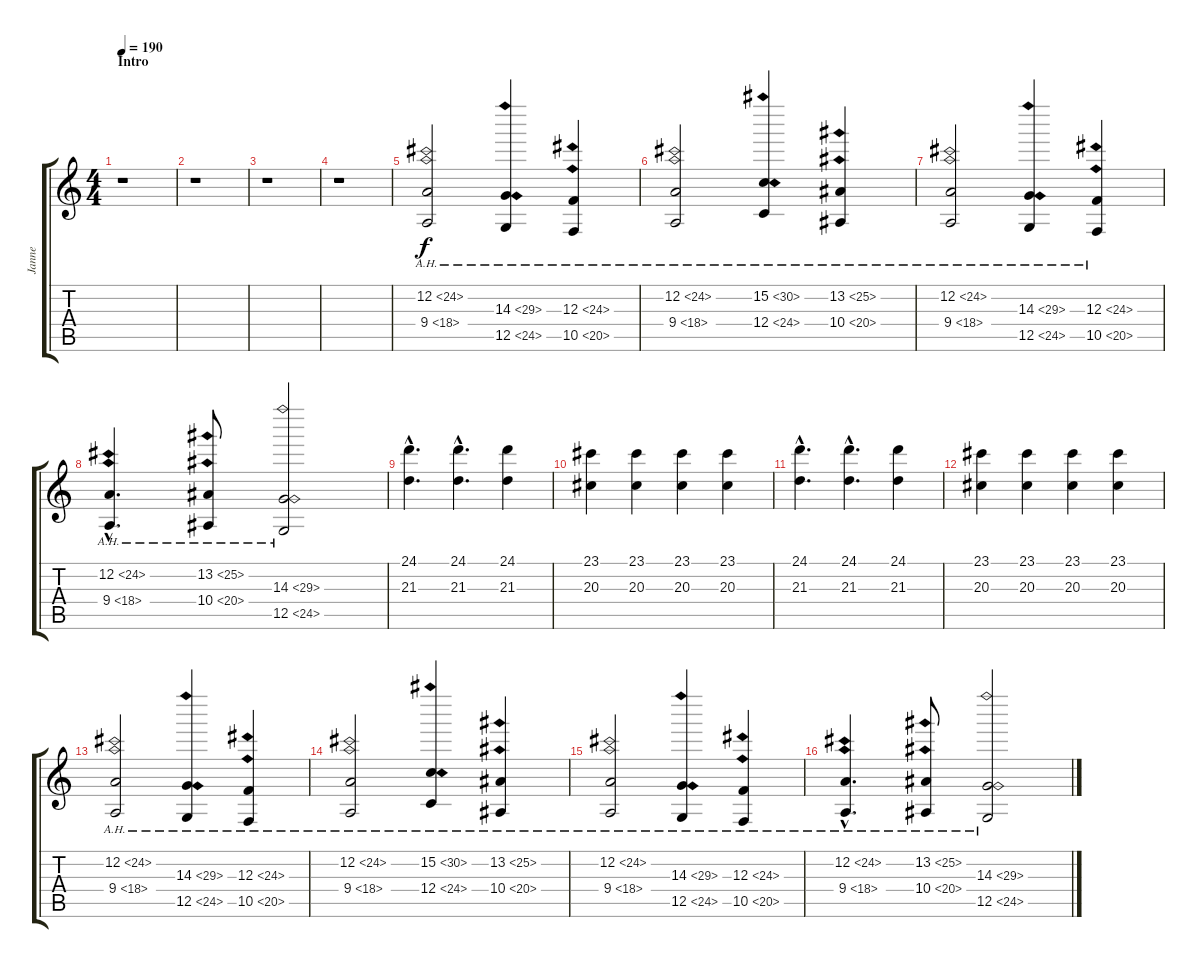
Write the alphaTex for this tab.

\track ("Janne" "Janne") {instrument stringensemble1}
\staff {score tabs}
\tuning (D4 A3 F3 C3 G2 D2) {hide}
\ts (4 4)
\section ("" "Intro")
\tempo 190
\clef g2
\ks c
r.1{dy f instrument stringensemble1} |
r.1 |
r.1 |
r.1 |
(12.2{ah 12} 9.4{ah 9}).2 (14.3{ah 15} 12.5{ah 12}).4 (12.3{ah 12} 10.5{ah 10}).4 |
(12.2{ah 12} 9.4{ah 9}).2 (15.2{ah 15} 12.4{ah 12}).4 (13.2{ah 12} 10.4{ah 10}).4 |
(12.2{ah 12} 9.4{ah 9}).2 (14.3{ah 15} 12.5{ah 12}).4 (12.3{ah 12} 10.5{ah 10}).4 |
(12.2{ah 12 hac} 9.4{ah 9 hac}).4{d} (13.2{ah 12} 10.4{ah 10}).8 (14.3{ah 15} 12.5{ah 12}).2 |
(24.1{hac} 21.3{hac}).4{d instrument orchestrahit} (24.1{hac} 21.3{hac}).4{d} (24.1 21.3).4 |
(23.1 20.3).4 (23.1 20.3).4 (23.1 20.3).4 (23.1 20.3).4 |
(24.1{hac} 21.3{hac}).4{d instrument orchestrahit} (24.1{hac} 21.3{hac}).4{d} (24.1 21.3).4 |
(23.1 20.3).4 (23.1 20.3).4 (23.1 20.3).4 (23.1 20.3).4 |
(12.2{ah 12} 9.4{ah 9}).2{instrument stringensemble1} (14.3{ah 15} 12.5{ah 12}).4 (12.3{ah 12} 10.5{ah 10}).4 |
(12.2{ah 12} 9.4{ah 9}).2 (15.2{ah 15} 12.4{ah 12}).4 (13.2{ah 12} 10.4{ah 10}).4 |
(12.2{ah 12} 9.4{ah 9}).2 (14.3{ah 15} 12.5{ah 12}).4 (12.3{ah 12} 10.5{ah 10}).4 |
(12.2{ah 12 hac} 9.4{ah 9 hac}).4{d} (13.2{ah 12} 10.4{ah 10}).8 (14.3{ah 15} 12.5{ah 12}).2
